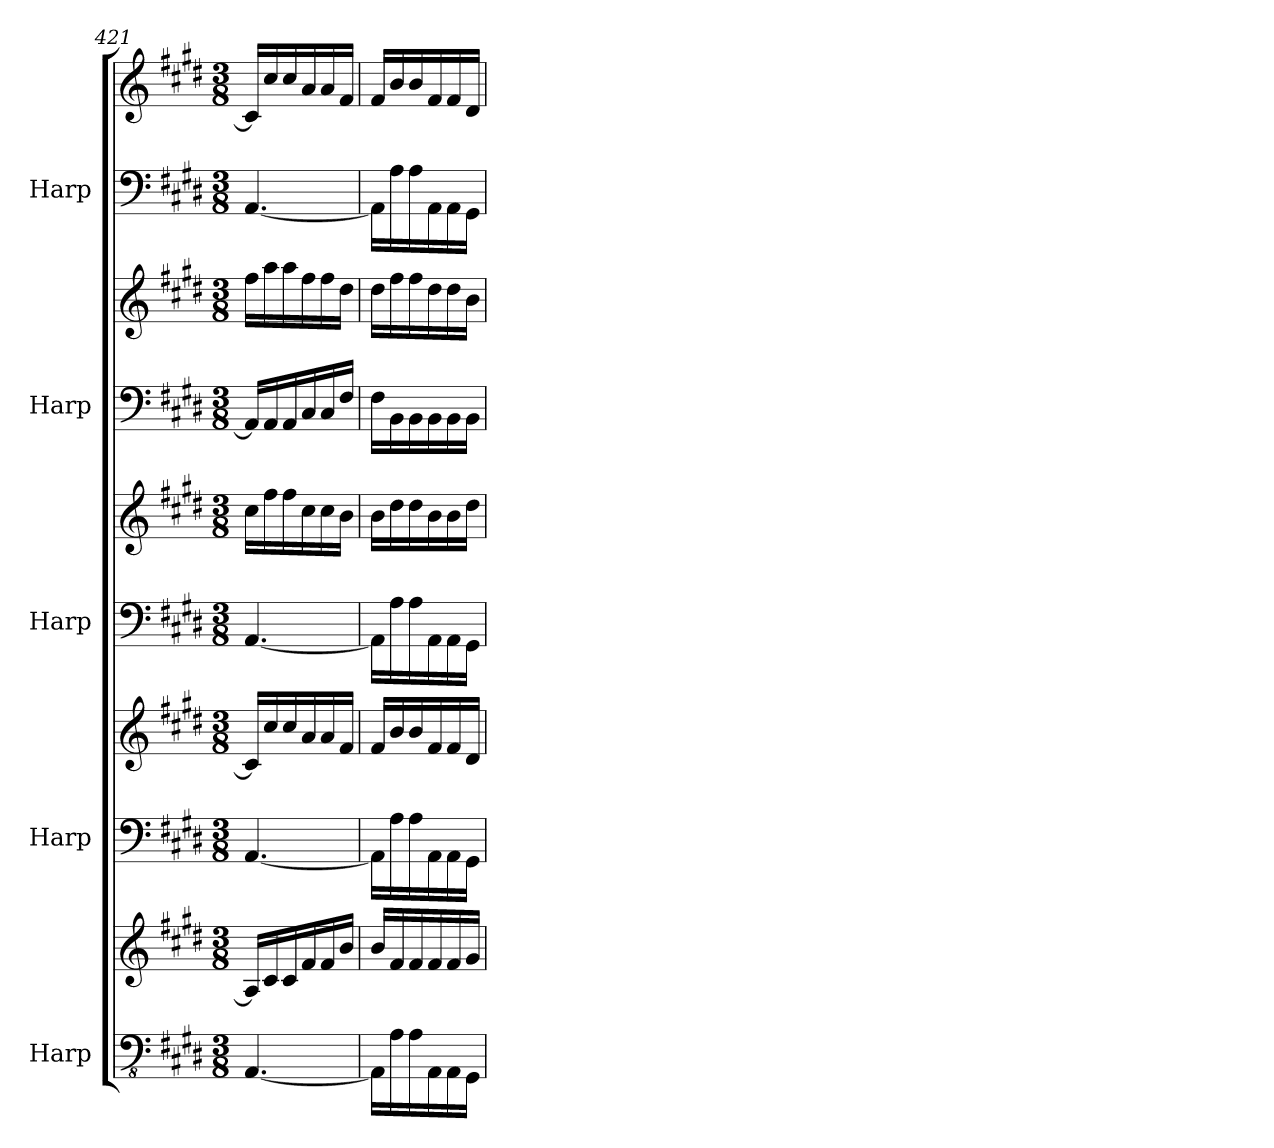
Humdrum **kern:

**kern	**kern	**kern	**kern	**kern	**kern	**kern	**kern	**kern	**kern
*part5	*part5	*part4	*part4	*part3	*part3	*part2	*part2	*part1	*part1
*staff10	*staff9	*staff8	*staff7	*staff6	*staff5	*staff4	*staff3	*staff2	*staff1
*I"Harp	*	*I"Harp	*	*I"Harp	*	*I"Harp	*	*I"Harp	*
*I'Hp	*	*I'Hp	*	*I'Hp	*	*I'Hp	*	*I'Hp	*
*clefFv4	*clefG2	*clefF4	*clefG2	*clefF4	*clefG2	*clefF4	*clefG2	*clefF4	*clefG2
*k[f#c#g#d#]	*k[f#c#g#d#]	*k[f#c#g#d#]	*k[f#c#g#d#]	*k[f#c#g#d#]	*k[f#c#g#d#]	*k[f#c#g#d#]	*k[f#c#g#d#]	*k[f#c#g#d#]	*k[f#c#g#d#]
*M3/8	*M3/8	*M3/8	*M3/8	*M3/8	*M3/8	*M3/8	*M3/8	*M3/8	*M3/8
=421	=421	=421	=421	=421	=421	=421	=421	=421	=421
[4.AAA/	16A/LL]	[4.AA/	16c#/LL]	[4.AA/	16cc#\LL	16AA/LL]	16ff#\LL	[4.AA/	16c#/LL]
.	16c#/	.	16cc#/	.	16ff#\	16AA/	16aa\	.	16cc#/
.	16c#/	.	16cc#/	.	16ff#\	16AA/	16aa\	.	16cc#/
.	16f#/	.	16a/	.	16cc#\	16C#/	16ff#\	.	16a/
.	16f#/	.	16a/	.	16cc#\	16C#/	16ff#\	.	16a/
.	16b/JJ	.	16f#/JJ	.	16b\JJ	16F#/JJ	16dd#\JJ	.	16f#/JJ
=422	=422	=422	=422	=422	=422	=422	=422	=422	=422
16AAA\LL]	16b/LL	16AA\LL]	16f#/LL	16AA\LL]	16b\LL	16F#\LL	16dd#\LL	16AA\LL]	16f#/LL
16AA\	16f#/	16A\	16b/	16A\	16dd#\	16BB\	16ff#\	16A\	16b/
16AA\	16f#/	16A\	16b/	16A\	16dd#\	16BB\	16ff#\	16A\	16b/
16AAA\	16f#/	16AA\	16f#/	16AA\	16b\	16BB\	16dd#\	16AA\	16f#/
16AAA\	16f#/	16AA\	16f#/	16AA\	16b\	16BB\	16dd#\	16AA\	16f#/
16GGG#\JJ	16g#/JJ	16GG#\JJ	16d#/JJ	16GG#\JJ	16dd#\JJ	16BB\JJ	16b\JJ	16GG#\JJ	16d#/JJ
=	=	=	=	=	=	=	=	=	=
*-	*-	*-	*-	*-	*-	*-	*-	*-	*-
